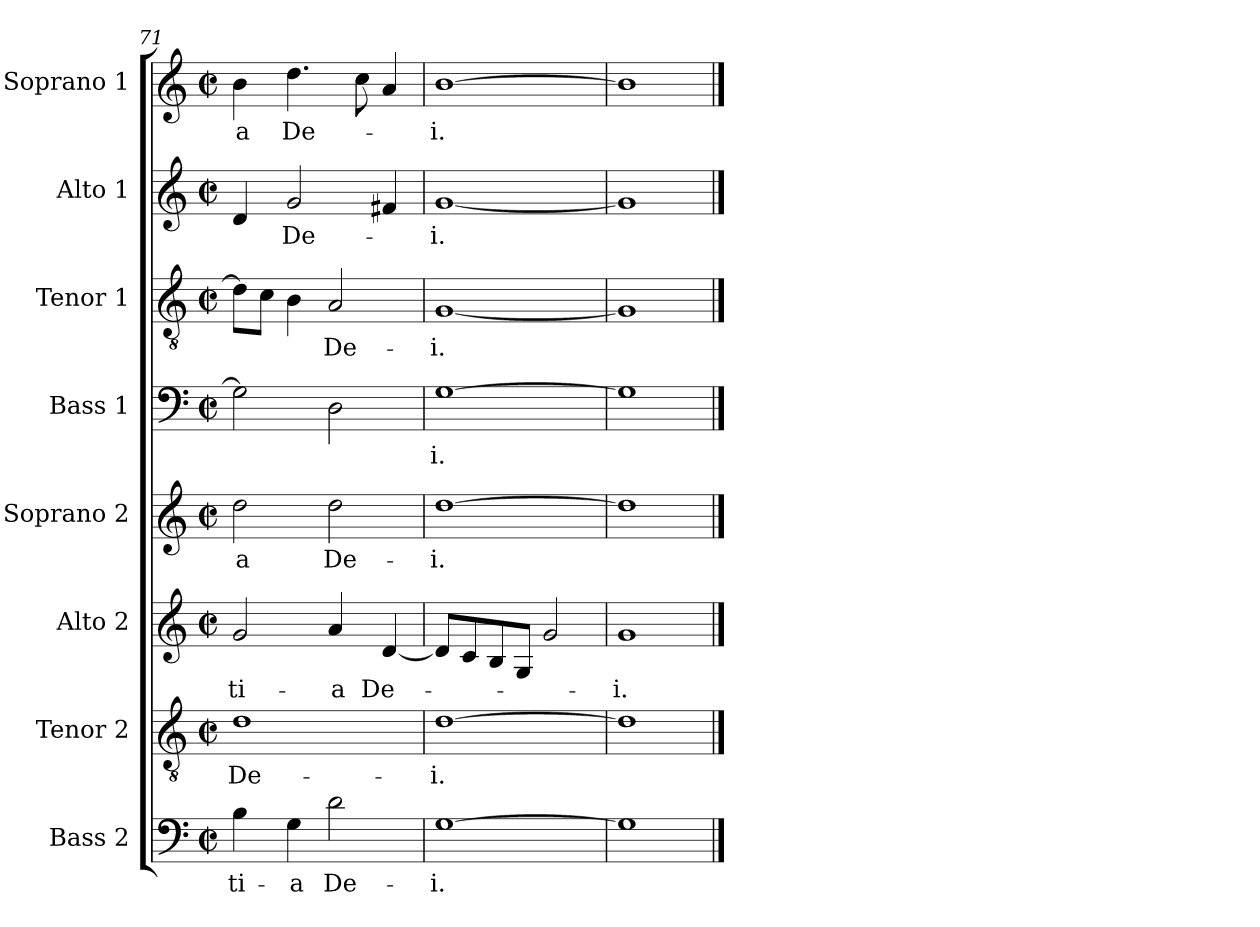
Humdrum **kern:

**kern	**text	**kern	**text	**kern	**text	**kern	**text	**kern	**text	**kern	**text	**kern	**text	**kern	**text
*part8	*part8	*part7	*part7	*part6	*part6	*part5	*part5	*part4	*part4	*part3	*part3	*part2	*part2	*part1	*part1
*staff8	*staff8	*staff7	*staff7	*staff6	*staff6	*staff5	*staff5	*staff4	*staff4	*staff3	*staff3	*staff2	*staff2	*staff1	*staff1
*I"Bass 2	*	*I"Tenor 2	*	*I"Alto 2	*	*I"Soprano 2	*	*I"Bass 1	*	*I"Tenor 1	*	*I"Alto 1	*	*I"Soprano 1	*
*I'B2	*	*I'T2	*	*I'A2	*	*I'S2	*	*I'B1	*	*I'T1	*	*I'A1	*	*I'S1	*
*clefF4	*	*clefGv2	*	*clefG2	*	*clefG2	*	*clefF4	*	*clefGv2	*	*clefG2	*	*clefG2	*
*k[]	*	*k[]	*	*k[]	*	*k[]	*	*k[]	*	*k[]	*	*k[]	*	*k[]	*
*C:	*	*C:	*	*C:	*	*C:	*	*C:	*	*C:	*	*C:	*	*C:	*
*M2/2	*	*M2/2	*	*M2/2	*	*M2/2	*	*M2/2	*	*M2/2	*	*M2/2	*	*M2/2	*
*met(c|)	*	*met(c|)	*	*met(c|)	*	*met(c|)	*	*met(c|)	*	*met(c|)	*	*met(c|)	*	*met(c|)	*
=71	=71	=71	=71	=71	=71	=71	=71	=71	=71	=71	=71	=71	=71	=71	=71
4B\	-ti-	1d	De-	2g/	-ti-	2dd\	-a	2G\]	.	8d\L]	.	4d/	.	4b\	-a
.	.	.	.	.	.	.	.	.	.	8c\J	.	.	.	.	.
4G\	-a	.	.	.	.	.	.	.	.	4B\	.	2g/	De-	4.dd\	De-
2d\	De-	.	.	4a/	-a	2dd\	De-	2D\	.	2A/	De-	.	.	.	.
.	.	.	.	.	.	.	.	.	.	.	.	.	.	8cc\	.
.	.	.	.	[<4d/	De-	.	.	.	.	.	.	4f#X/	.	4a/	.
=72	=72	=72	=72	=72	=72	=72	=72	=72	=72	=72	=72	=72	=72	=72	=72
[1G	-i.	[1d	-i.	8d/L]	.	[1dd	-i.	[1G	-i.	[1G	-i.	[1g	-i.	[1b	-i.
.	.	.	.	8c/	.	.	.	.	.	.	.	.	.	.	.
.	.	.	.	8B/	.	.	.	.	.	.	.	.	.	.	.
.	.	.	.	8G/J	.	.	.	.	.	.	.	.	.	.	.
.	.	.	.	2g/	.	.	.	.	.	.	.	.	.	.	.
=73	=73	=73	=73	=73	=73	=73	=73	=73	=73	=73	=73	=73	=73	=73	=73
1G]	.	1d]	.	1g	-i.	1dd]	.	1G]	.	1G]	.	1g]	.	1b]	.
==	==	==	==	==	==	==	==	==	==	==	==	==	==	==	==
*-	*-	*-	*-	*-	*-	*-	*-	*-	*-	*-	*-	*-	*-	*-	*-
